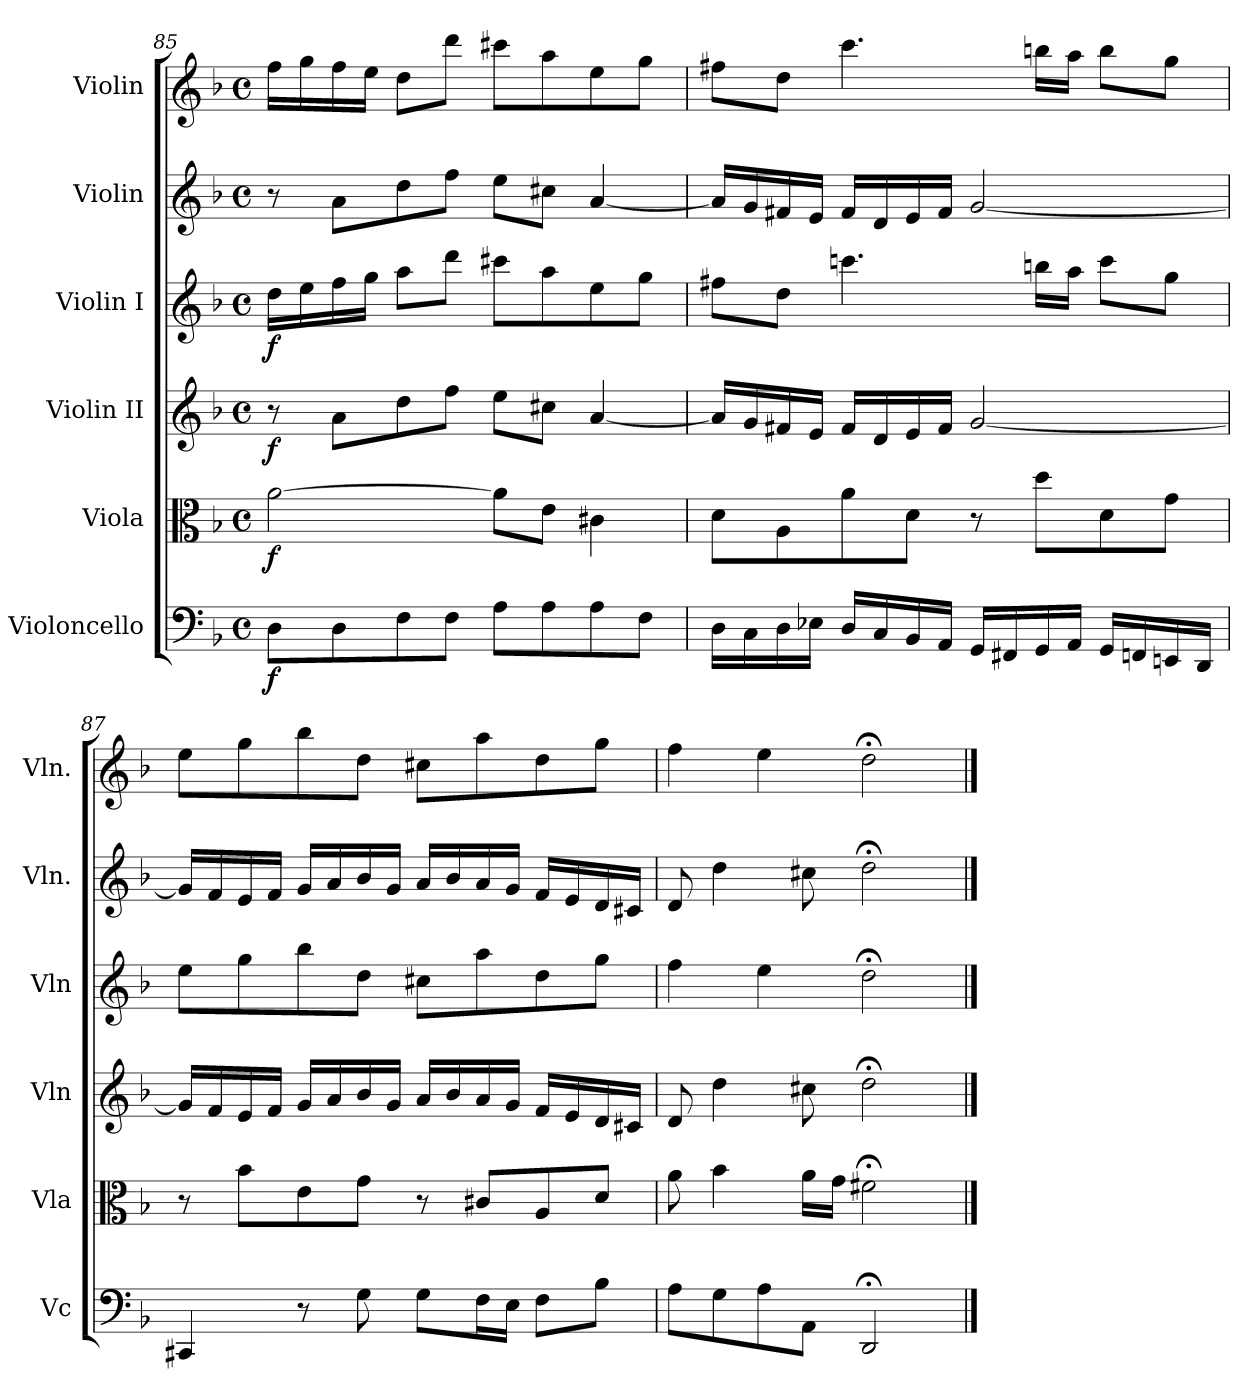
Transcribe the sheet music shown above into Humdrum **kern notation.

**kern	**dynam	**kern	**dynam	**kern	**dynam	**kern	**dynam	**kern	**kern
*part6	*part6	*part5	*part5	*part4	*part4	*part3	*part3	*part2	*part1
*staff6	*staff6	*staff5	*staff5	*staff4	*staff4	*staff3	*staff3	*staff2	*staff1
*I"Violoncello	*	*I"Viola	*	*I"Violin II	*	*I"Violin I	*	*I"Violin	*I"Violin
*I'Vc	*	*I'Vla	*	*I'Vln	*	*I'Vln	*	*I'Vln.	*I'Vln.
*clefF4	*	*clefC3	*	*clefG2	*	*clefG2	*	*clefG2	*clefG2
*k[b-]	*	*k[b-]	*	*k[b-]	*	*k[b-]	*	*k[b-]	*k[b-]
*M4/4	*	*M4/4	*	*M4/4	*	*M4/4	*	*M4/4	*M4/4
*met(c)	*	*met(c)	*	*met(c)	*	*met(c)	*	*met(c)	*met(c)
=85	=85	=85	=85	=85	=85	=85	=85	=85	=85
!	!LO:DY:b	!	!LO:DY:b	!	!LO:DY:b	!	!LO:DY:b	!	!
8D\L	f	[2a\	f	8r	f	16dd\LL	f	8r	16ff\LL
.	.	.	.	.	.	16ee\	.	.	16gg\
8D\	.	.	.	8a\L	.	16ff\	.	8a\L	16ff\
.	.	.	.	.	.	16gg\JJ	.	.	16ee\JJ
8F\	.	.	.	8dd\	.	8aa\L	.	8dd\	8dd\L
8F\J	.	.	.	8ff\J	.	8ddd\J	.	8ff\J	8ddd\J
8A\L	.	8a\L]	.	8ee\L	.	8ccc#X\L	.	8ee\L	8ccc#X\L
8A\	.	8e\J	.	8cc#X\J	.	8aa\	.	8cc#X\J	8aa\
8A\	.	4c#X\	.	[4a/	.	8ee\	.	[4a/	8ee\
8F\J	.	.	.	.	.	8gg\J	.	.	8gg\J
!!LO:PB:g=z
=86	=86	=86	=86	=86	=86	=86	=86	=86	=86
16D\LL	.	8d\L	.	16a/LL]	.	8ff#X\L	.	16a/LL]	8ff#X\L
16C\	.	.	.	16g/	.	.	.	16g/	.
16D\	.	8A\	.	16f#X/	.	8dd\J	.	16f#X/	8dd\J
16E-X\JJ	.	.	.	16e/JJ	.	.	.	16e/JJ	.
16D/LL	.	8a\	.	16f#/LL	.	4.cccn\	.	16f#/LL	4.ccc\
16C/	.	.	.	16d/	.	.	.	16d/	.
16BB-/	.	8d\J	.	16e/	.	.	.	16e/	.
16AA/JJ	.	.	.	16f#/JJ	.	.	.	16f#/JJ	.
16GG/LL	.	8r	.	[2g/	.	.	.	[2g/	.
16FF#X/	.	.	.	.	.	.	.	.	.
16GG/	.	8dd\L	.	.	.	16bbn\LL	.	.	16bbn\LL
16AA/JJ	.	.	.	.	.	16aa\JJ	.	.	16aa\JJ
16GG/LL	.	8d\	.	.	.	8ccc\L	.	.	8bb\L
16FFn/	.	.	.	.	.	.	.	.	.
16EEn/	.	8g\J	.	.	.	8gg\J	.	.	8gg\J
16DD/JJ	.	.	.	.	.	.	.	.	.
=87	=87	=87	=87	=87	=87	=87	=87	=87	=87
4CC#X/	.	8r	.	16g/LL]	.	8ee\L	.	16g/LL]	8ee\L
.	.	.	.	16f/	.	.	.	16f/	.
.	.	8b-\L	.	16e/	.	8gg\	.	16e/	8gg\
.	.	.	.	16f/JJ	.	.	.	16f/JJ	.
8r	.	8e\	.	16g/LL	.	8bb-\	.	16g/LL	8bb-\
.	.	.	.	16a/	.	.	.	16a/	.
8G\	.	8g\J	.	16b-/	.	8dd\J	.	16b-/	8dd\J
.	.	.	.	16g/JJ	.	.	.	16g/JJ	.
8G\L	.	8r	.	16a/LL	.	8cc#X\L	.	16a/LL	8cc#X\L
.	.	.	.	16b-/	.	.	.	16b-/	.
16F\L	.	8c#X/L	.	16a/	.	8aa\	.	16a/	8aa\
16E\JJ	.	.	.	16g/JJ	.	.	.	16g/JJ	.
8F\L	.	8A/	.	16f/LL	.	8dd\	.	16f/LL	8dd\
.	.	.	.	16e/	.	.	.	16e/	.
8B-\J	.	8d/J	.	16d/	.	8gg\J	.	16d/	8gg\J
.	.	.	.	16c#X/JJ	.	.	.	16c#X/JJ	.
!!LO:LB:g=z
=88	=88	=88	=88	=88	=88	=88	=88	=88	=88
8A\L	.	8a\	.	8d/	.	4ff\	.	8d/	4ff\
8G\	.	4b-\	.	4dd\	.	.	.	4dd\	.
8A\	.	.	.	.	.	4ee\	.	.	4ee\
8AA\J	.	16a\LL	.	8cc#X\	.	.	.	8cc#X\	.
.	.	16g\JJ	.	.	.	.	.	.	.
2DD;</	.	2f#X;<\	.	2dd;<\	.	2dd;<\	.	2dd;<\	2dd;<\
==	==	==	==	==	==	==	==	==	==
*-	*-	*-	*-	*-	*-	*-	*-	*-	*-
